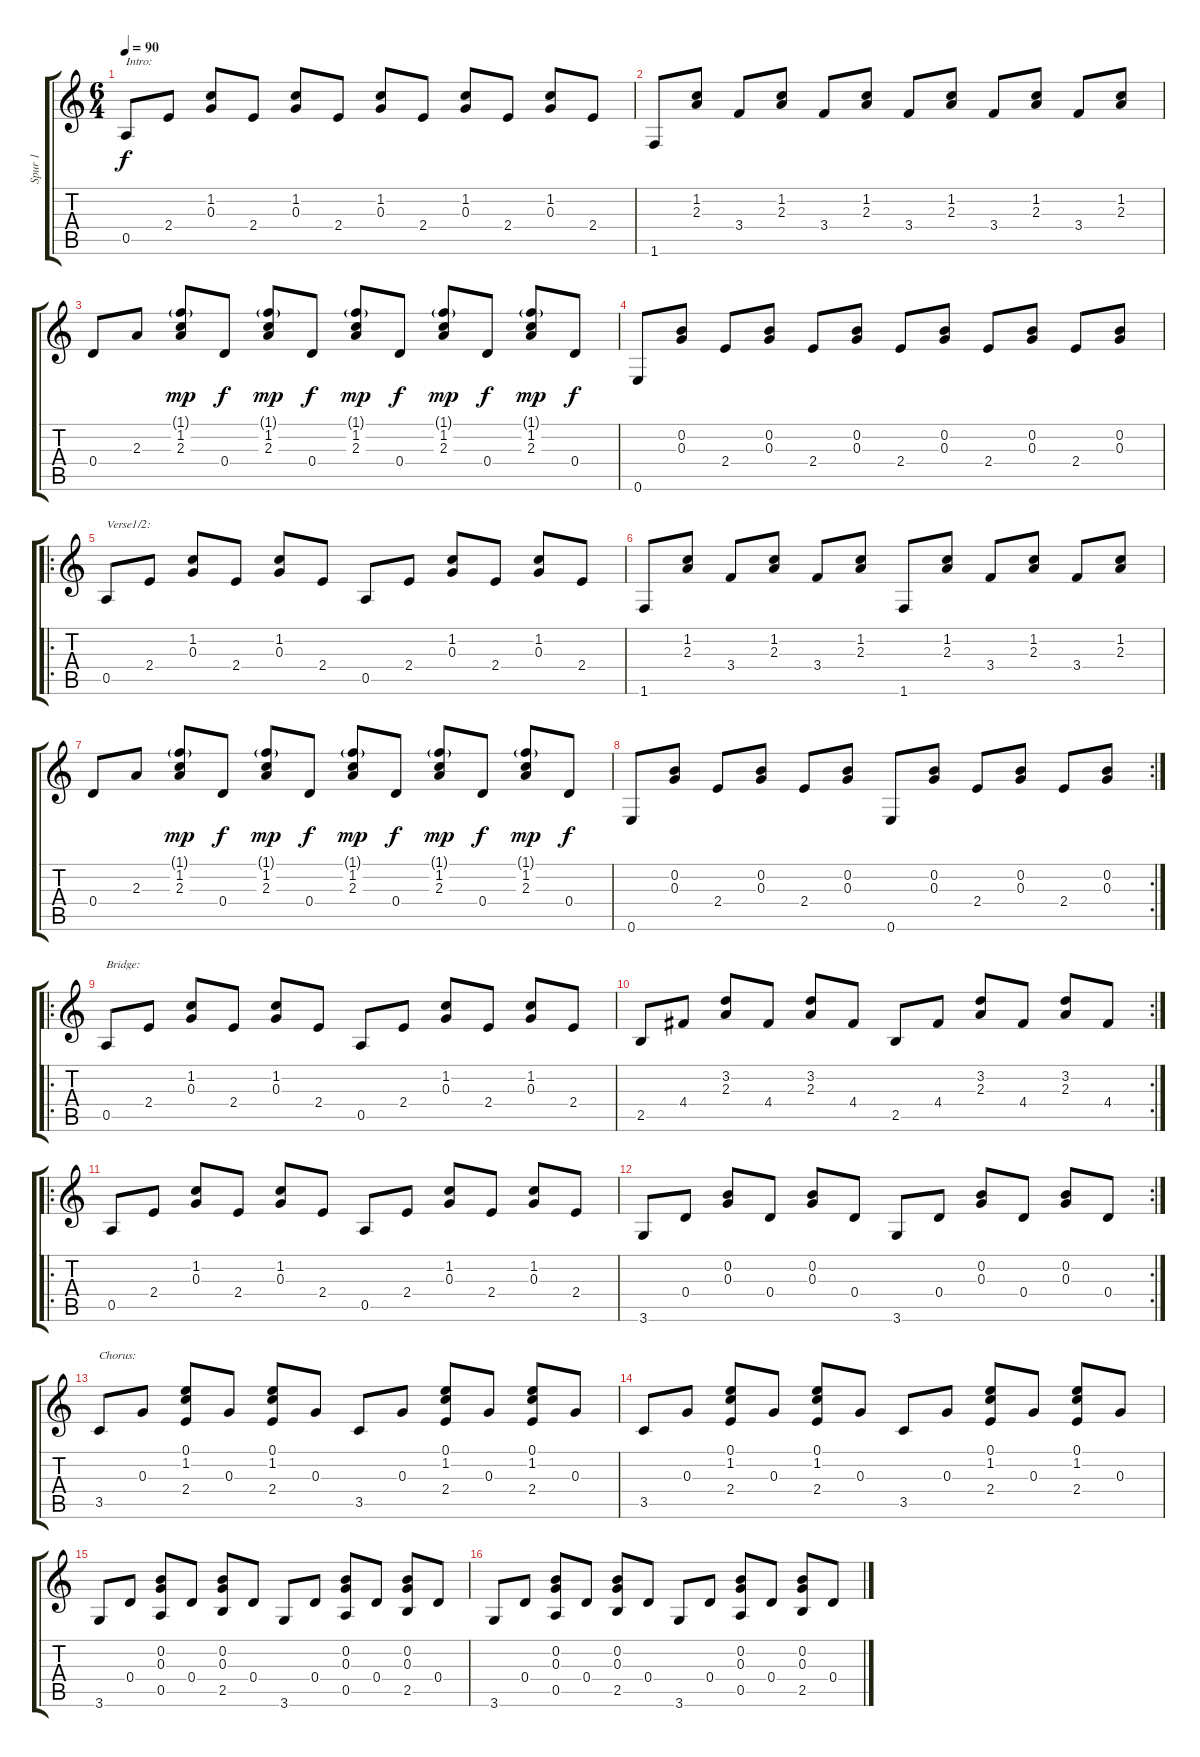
\track ("Spur 1" "Spur 1") {instrument acousticguitarnylon}
\staff {score tabs}
\tuning (E4 B3 G3 D3 A2 E2) {hide}
\ts (6 4)
\tempo 90
\clef g2
\ks c
0.5.8{txt "Intro:" dy f instrument acousticguitarnylon} 2.4.8 (1.2 0.3).8 2.4.8 (1.2 0.3).8 2.4.8 (1.2 0.3).8 2.4.8 (1.2 0.3).8 2.4.8 (1.2 0.3).8 2.4.8 |
1.6.8 (1.2 2.3).8 3.4.8 (1.2 2.3).8 3.4.8 (1.2 2.3).8 3.4.8 (1.2 2.3).8 3.4.8 (1.2 2.3).8 3.4.8 (1.2 2.3).8 |
0.4.8 2.3.8 (1.1{g} 1.2 2.3).8{dy mp} 0.4.8{dy f} (1.1{g} 1.2 2.3).8{dy mp} 0.4.8{dy f} (1.1{g} 1.2 2.3).8{dy mp} 0.4.8{dy f} (1.1{g} 1.2 2.3).8{dy mp} 0.4.8{dy f} (1.1{g} 1.2 2.3).8{dy mp} 0.4.8{dy f} |
0.6.8 (0.2 0.3).8 2.4.8 (0.2 0.3).8 2.4.8 (0.2 0.3).8 2.4.8 (0.2 0.3).8 2.4.8 (0.2 0.3).8 2.4.8 (0.2 0.3).8 |
\ro
0.5.8{txt "Verse1/2:"} 2.4.8 (1.2 0.3).8 2.4.8 (1.2 0.3).8 2.4.8 0.5.8 2.4.8 (1.2 0.3).8 2.4.8 (1.2 0.3).8 2.4.8 |
1.6.8 (1.2 2.3).8 3.4.8 (1.2 2.3).8 3.4.8 (1.2 2.3).8 1.6.8 (1.2 2.3).8 3.4.8 (1.2 2.3).8 3.4.8 (1.2 2.3).8 |
0.4.8 2.3.8 (1.1{g} 1.2 2.3).8{dy mp} 0.4.8{dy f} (1.1{g} 1.2 2.3).8{dy mp} 0.4.8{dy f} (1.1{g} 1.2 2.3).8{dy mp} 0.4.8{dy f} (1.1{g} 1.2 2.3).8{dy mp} 0.4.8{dy f} (1.1{g} 1.2 2.3).8{dy mp} 0.4.8{dy f} |
\rc 2
0.6.8 (0.2 0.3).8 2.4.8 (0.2 0.3).8 2.4.8 (0.2 0.3).8 0.6.8 (0.2 0.3).8 2.4.8 (0.2 0.3).8 2.4.8 (0.2 0.3).8 |
\ro
0.5.8{txt "Bridge:"} 2.4.8 (1.2 0.3).8 2.4.8 (1.2 0.3).8 2.4.8 0.5.8 2.4.8 (1.2 0.3).8 2.4.8 (1.2 0.3).8 2.4.8 |
\rc 2
2.5.8 4.4.8 (3.2 2.3).8 4.4.8 (3.2 2.3).8 4.4.8 2.5.8 4.4.8 (3.2 2.3).8 4.4.8 (3.2 2.3).8 4.4.8 |
\ro
0.5.8 2.4.8 (1.2 0.3).8 2.4.8 (1.2 0.3).8 2.4.8 0.5.8 2.4.8 (1.2 0.3).8 2.4.8 (1.2 0.3).8 2.4.8 |
\rc 2
3.6.8 0.4.8 (0.2 0.3).8 0.4.8 (0.2 0.3).8 0.4.8 3.6.8 0.4.8 (0.2 0.3).8 0.4.8 (0.2 0.3).8 0.4.8 |
3.5.8{txt "Chorus:"} 0.3.8 (0.1 1.2 2.4).8 0.3.8 (0.1 1.2 2.4).8 0.3.8 3.5.8 0.3.8 (0.1 1.2 2.4).8 0.3.8 (0.1 1.2 2.4).8 0.3.8 |
3.5.8 0.3.8 (0.1 1.2 2.4).8 0.3.8 (0.1 1.2 2.4).8 0.3.8 3.5.8 0.3.8 (0.1 1.2 2.4).8 0.3.8 (0.1 1.2 2.4).8 0.3.8 |
3.6.8 0.4.8 (0.2 0.3 0.5).8 0.4.8 (0.2 0.3 2.5).8 0.4.8 3.6.8 0.4.8 (0.2 0.3 0.5).8 0.4.8 (0.2 0.3 2.5).8 0.4.8 |
3.6.8 0.4.8 (0.2 0.3 0.5).8 0.4.8 (0.2 0.3 2.5).8 0.4.8 3.6.8 0.4.8 (0.2 0.3 0.5).8 0.4.8 (0.2 0.3 2.5).8 0.4.8
